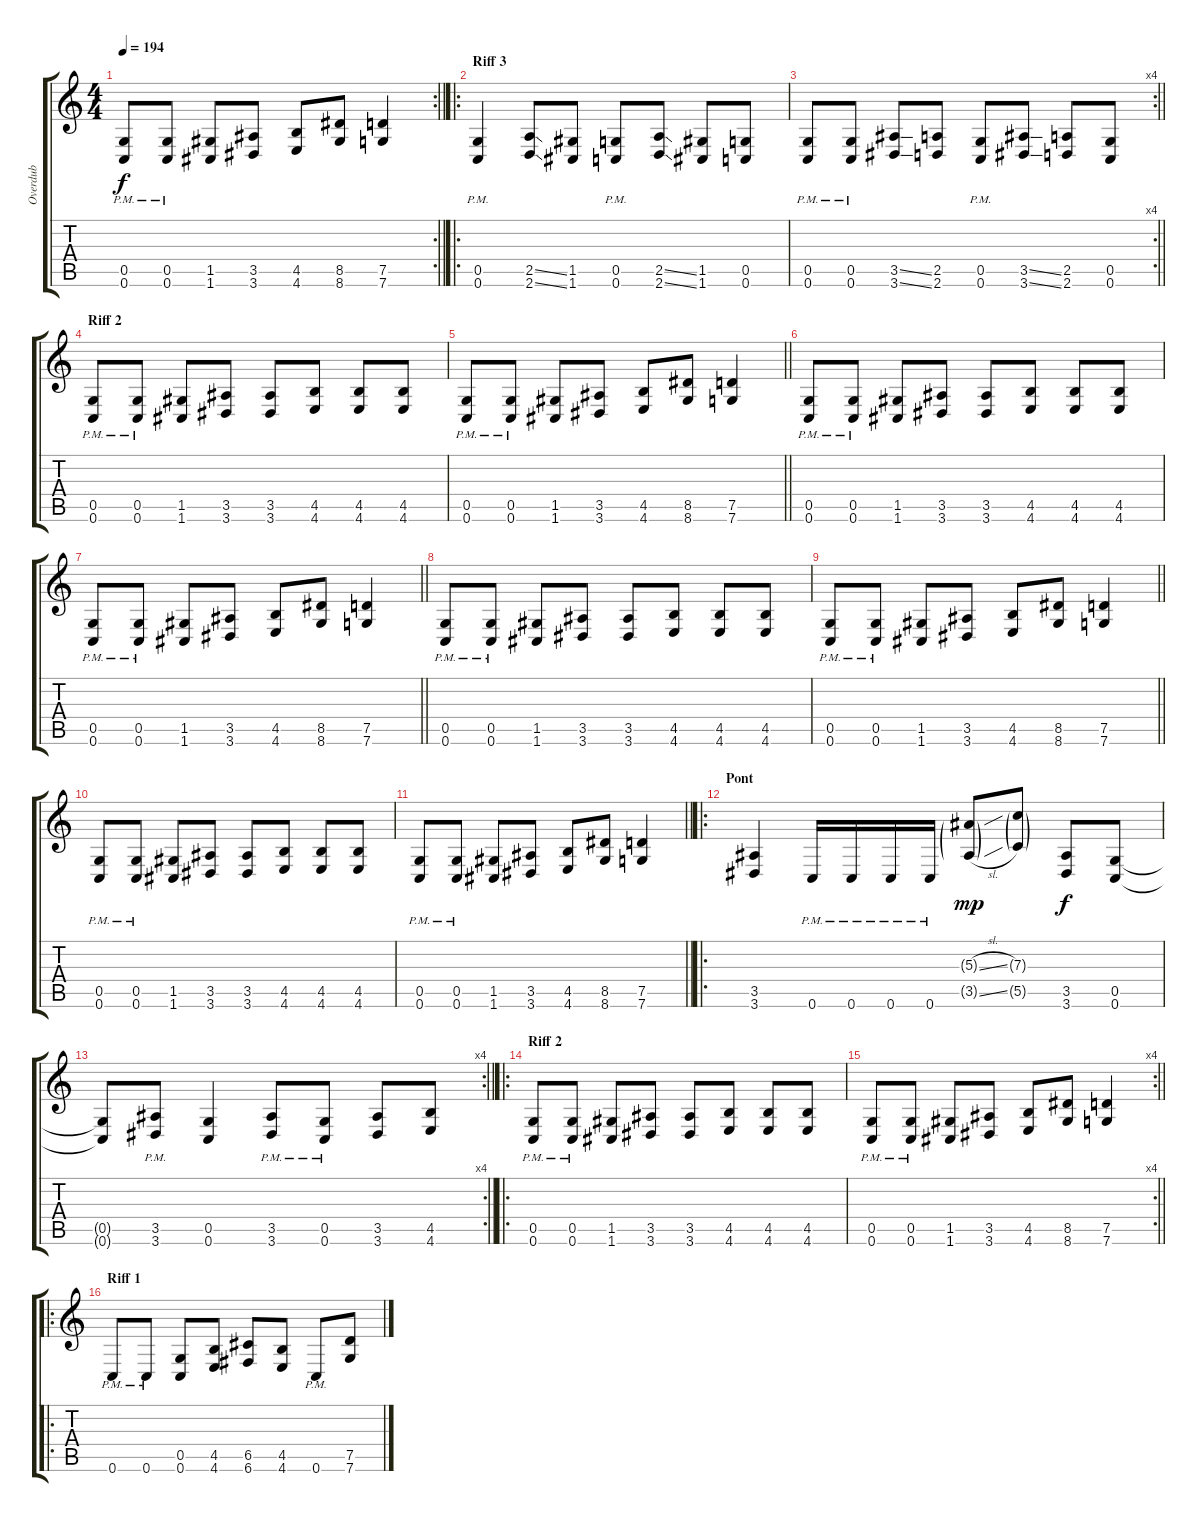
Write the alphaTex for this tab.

\track ("Overdub" "Overdub") {instrument distortionguitar}
\staff {score tabs}
\tuning (D4 A3 F3 C3 G2 C2) {hide}
\rc 2
\ts (4 4)
\tempo 194
\clef g2
\barLineRight lightlight
\ks c
(0.5{pm} 0.6{pm}).8{dy f} (0.5{pm} 0.6{pm}).8 (1.5 1.6).8 (3.5 3.6).8 (4.5 4.6).8 (8.5 8.6).8 (7.5 7.6).4 |
\ro
\section ("" "Riff 3")
(0.5{pm} 0.6).4 (2.5{ss} 2.6{ss}).8 (1.5 1.6).8 (0.5{pm} 0.6{pm}).8 (2.5{ss} 2.6{ss}).8 (1.5 1.6).8 (0.5 0.6).8 |
\rc 4
\barLineRight lightlight
(0.5{pm} 0.6{pm}).8 (0.5{pm} 0.6{pm}).8 (3.5{ss} 3.6{ss}).8 (2.5 2.6).8 (0.5{pm} 0.6{pm}).8 (3.5{ss} 3.6{ss}).8 (2.5 2.6).8 (0.5 0.6).8 |
\section ("" "Riff 2")
(0.5{pm} 0.6{pm}).8 (0.5{pm} 0.6{pm}).8 (1.5 1.6).8 (3.5 3.6).8 (3.5 3.6).8 (4.5 4.6).8 (4.5 4.6).8 (4.5 4.6).8 |
\barLineRight lightlight
(0.5{pm} 0.6{pm}).8 (0.5{pm} 0.6{pm}).8 (1.5 1.6).8 (3.5 3.6).8 (4.5 4.6).8 (8.5 8.6).8 (7.5 7.6).4 |
(0.5{pm} 0.6{pm}).8 (0.5{pm} 0.6{pm}).8 (1.5 1.6).8 (3.5 3.6).8 (3.5 3.6).8 (4.5 4.6).8 (4.5 4.6).8 (4.5 4.6).8 |
\barLineRight lightlight
(0.5{pm} 0.6{pm}).8 (0.5{pm} 0.6{pm}).8 (1.5 1.6).8 (3.5 3.6).8 (4.5 4.6).8 (8.5 8.6).8 (7.5 7.6).4 |
(0.5{pm} 0.6{pm}).8 (0.5{pm} 0.6{pm}).8 (1.5 1.6).8 (3.5 3.6).8 (3.5 3.6).8 (4.5 4.6).8 (4.5 4.6).8 (4.5 4.6).8 |
\barLineRight lightlight
(0.5{pm} 0.6{pm}).8 (0.5{pm} 0.6{pm}).8 (1.5 1.6).8 (3.5 3.6).8 (4.5 4.6).8 (8.5 8.6).8 (7.5 7.6).4 |
(0.5{pm} 0.6{pm}).8 (0.5{pm} 0.6{pm}).8 (1.5 1.6).8 (3.5 3.6).8 (3.5 3.6).8 (4.5 4.6).8 (4.5 4.6).8 (4.5 4.6).8 |
\barLineRight lightlight
(0.5{pm} 0.6{pm}).8 (0.5{pm} 0.6{pm}).8 (1.5 1.6).8 (3.5 3.6).8 (4.5 4.6).8 (8.5 8.6).8 (7.5 7.6).4 |
\ro
\section ("" "Pont")
(3.5 3.6).4 0.6{pm}.16 0.6{pm}.16 0.6{pm}.16 0.6{pm}.16 (5.3{sl g} 3.5{sl g}).8{dy mp} (7.3{g} 5.5{g}).8 (3.5 3.6).8{dy f} (0.5 0.6).8 |
\rc 4
\barLineRight lightlight
(0.5{t} 0.6{t}).8 (3.5{pm} 3.6).8 (0.5 0.6).4 (3.5{pm} 3.6{pm}).8 (0.5{pm} 0.6{pm}).8 (3.5 3.6).8 (4.5 4.6).8 |
\ro
\section ("" "Riff 2")
(0.5{pm} 0.6{pm}).8 (0.5{pm} 0.6{pm}).8 (1.5 1.6).8 (3.5 3.6).8 (3.5 3.6).8 (4.5 4.6).8 (4.5 4.6).8 (4.5 4.6).8 |
\rc 4
\barLineRight lightlight
(0.5{pm} 0.6{pm}).8 (0.5{pm} 0.6{pm}).8 (1.5 1.6).8 (3.5 3.6).8 (4.5 4.6).8 (8.5 8.6).8 (7.5 7.6).4 |
\ro
\section ("" "Riff 1")
0.6{pm}.8 0.6{pm}.8 (0.5 0.6).8 (4.5 4.6).8 (6.5 6.6).8 (4.5 4.6).8 0.6{pm}.8 (7.5 7.6).8
